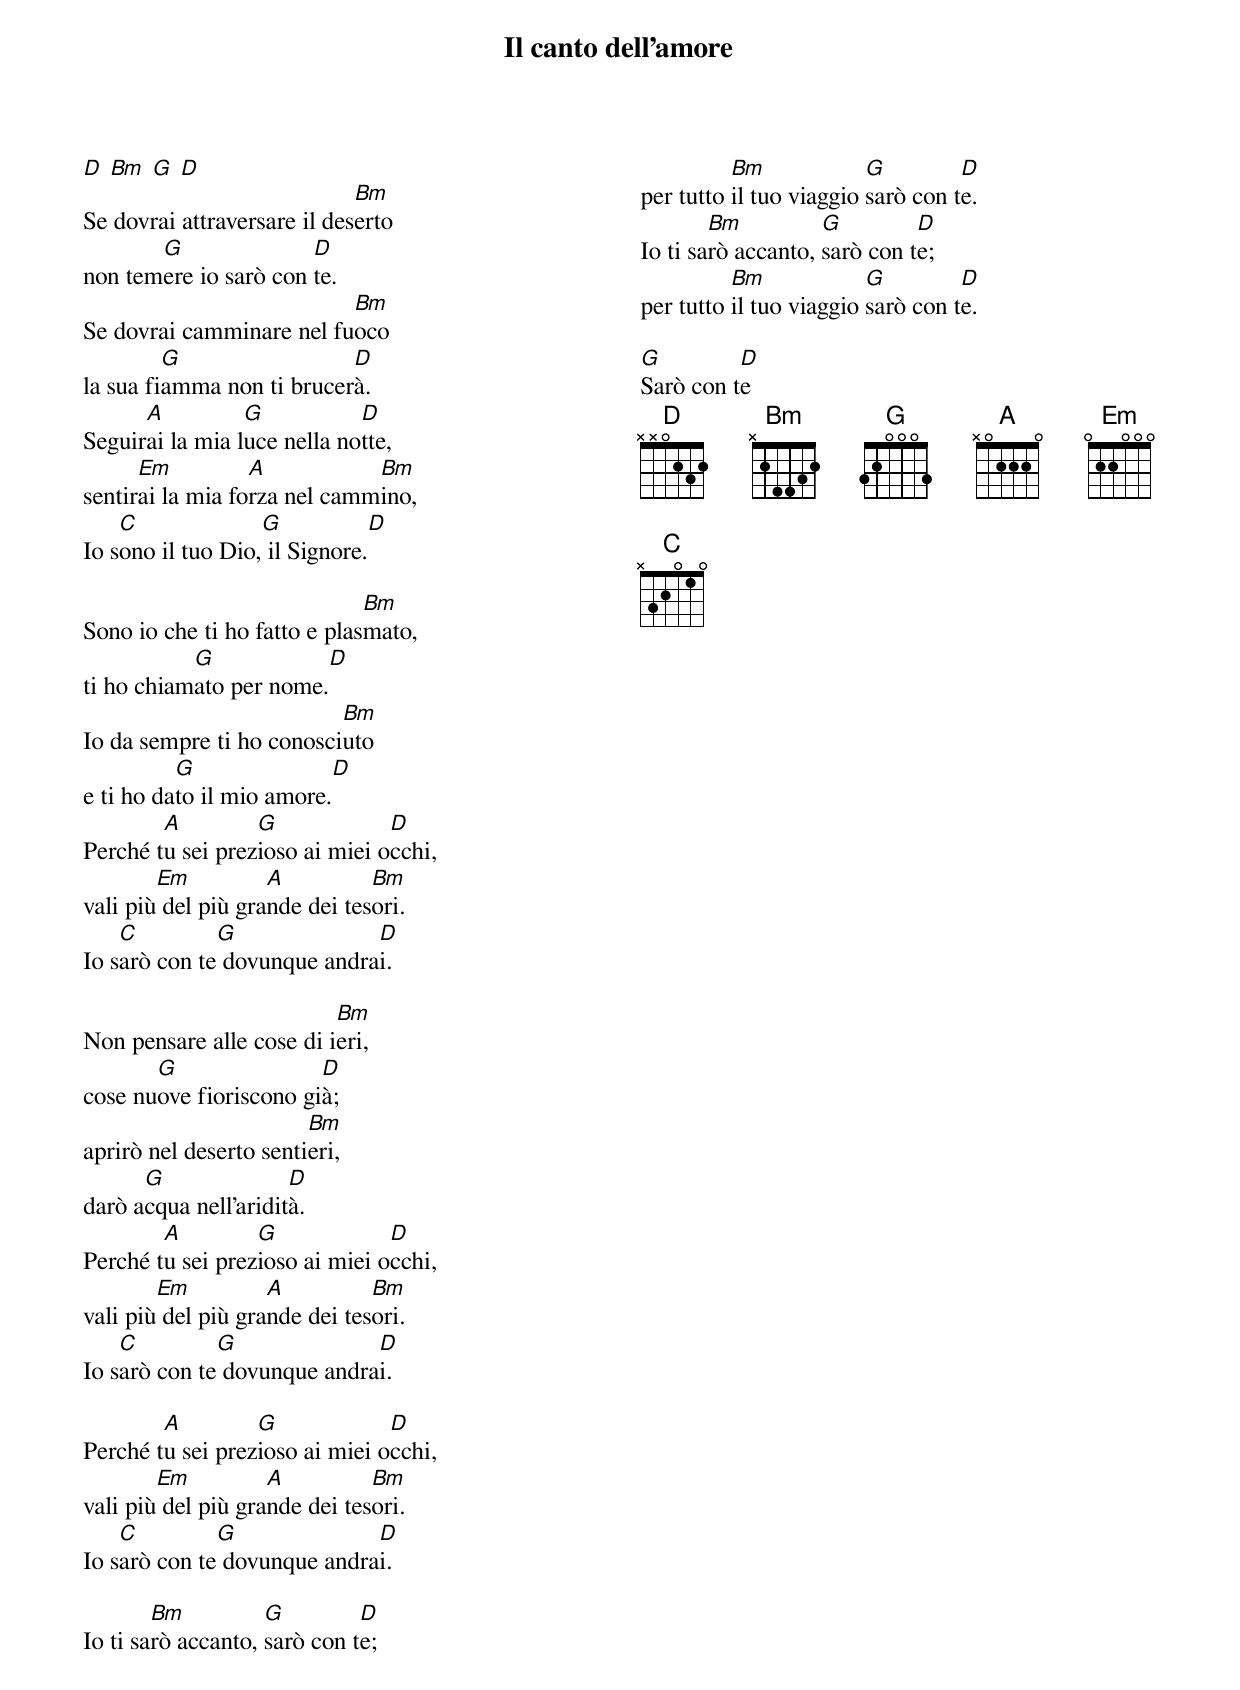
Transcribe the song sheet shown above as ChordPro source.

{t:Il canto dell'amore}
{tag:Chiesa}
{columns: 2}

[D] [Bm] [G] [D]
Se dovrai attraversare il des[Bm]erto
non tem[G]ere io sarò con [D]te.
Se dovrai camminare nel fu[Bm]oco
la sua fi[G]amma non ti brucer[D]à.
Seguir[A]ai la mia l[G]uce nella no[D]tte,
sentir[Em]ai la mia fo[A]rza nel camm[Bm]ino,
Io s[C]ono il tuo Dio,[G] il Signore.[D]

Sono io che ti ho fatto e plas[Bm]mato,
ti ho chiam[G]ato per nome.[D]
Io da sempre ti ho conosci[Bm]uto
e ti ho da[G]to il mio amore.[D]
Perché t[A]u sei prez[G]ioso ai miei o[D]cchi,
vali più[Em] del più gra[A]nde dei tes[Bm]ori.
Io s[C]arò con te[G] dovunque andra[D]i.

Non pensare alle cose di i[Bm]eri,
cose nu[G]ove fioriscono gi[D]à;
aprirò nel deserto senti[Bm]eri,
darò a[G]cqua nell'aridit[D]à.
Perché t[A]u sei prez[G]ioso ai miei o[D]cchi,
vali più[Em] del più gra[A]nde dei tes[Bm]ori.
Io s[C]arò con te[G] dovunque andra[D]i.

Perché t[A]u sei prez[G]ioso ai miei o[D]cchi,
vali più[Em] del più gra[A]nde dei tes[Bm]ori.
Io s[C]arò con te[G] dovunque andra[D]i.

Io ti sa[Bm]rò accanto, [G]sarò con t[D]e;
per tutto [Bm]il tuo viaggio [G]sarò con t[D]e.
Io ti sa[Bm]rò accanto, [G]sarò con t[D]e;
per tutto [Bm]il tuo viaggio [G]sarò con t[D]e.

[G]Sarò con t[D]e
